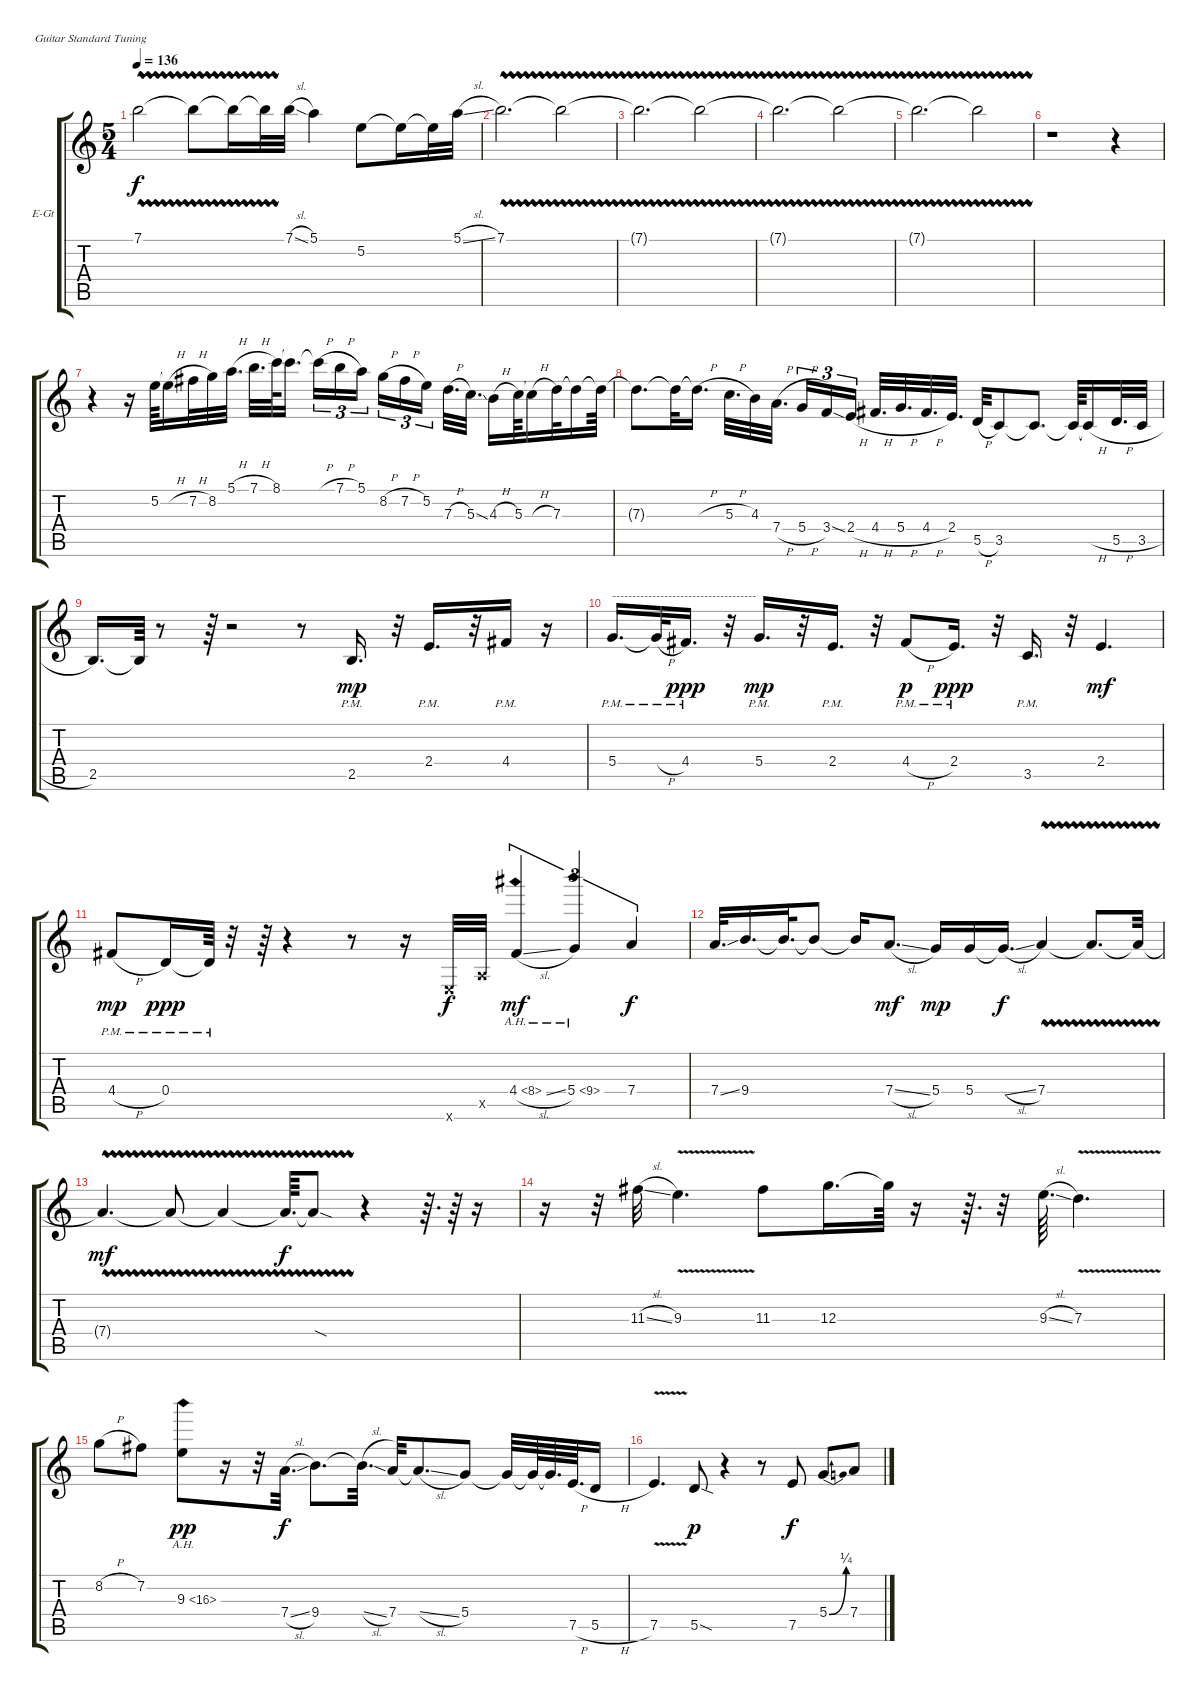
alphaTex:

\bracketExtendMode groupsimilarinstruments
\firstSystemTrackNameOrientation horizontal
\otherSystemsTrackNameOrientation horizontal
\track ("Lead w/chorus" "E-Gt") {instrument overdrivenguitar}
\staff {score tabs}
\tuning (E4 B3 G3 D3 A2 E2)
\ts (5 4)
\tempo 136
\clef g2
\ks c
7.1{vw t}.2{dy f} 7.1{vw t}.8 7.1{vw t}.16 7.1{vw t}.32 7.1{sl}.32 5.1.4 5.2.8 5.2{t}.16 5.2{t}.32 5.1{sl}.32 |
7.1{vw}.2{d} 7.1{vw t}.2 |
7.1{vw t}.2{d} 7.1{vw t}.2 |
7.1{vw t}.2{d} 7.1{vw t}.2 |
7.1{vw t}.2{d} 7.1{vw t}.2 |
r.1 r.4 |
r.4 r.16 5.2.64 5.2{h t}.16 7.2{h}.32 8.2.32 5.1{h}.32{d} 7.1{h}.32{d} 8.1.64 8.1{t}.16{d} 8.1{h t}.16{tu (3 2)} 7.1{h}.16{tu (3 2)} 5.1.16{tu (3 2)} 8.2{h}.16{tu (3 2)} 7.2{h}.16{tu (3 2)} 5.2.16{tu (3 2)} 7.3{h}.32{d} 5.3{ss}.32{d} 4.3{h}.16 5.3.64 5.3{h t}.16 7.3.32 7.3{t}.16 7.3{t}.64 |
7.3{t}.8{d} 7.3{t}.32 7.3{h t}.16{d} 5.3{h}.32{d} 4.3.32 7.4{h}.32{d} 5.4{h}.16{tu (3 2)} 3.4{ss}.16{tu (3 2)} 2.4{h}.16{tu (3 2)} 4.4{h}.32{d} 5.4{h}.32{d} 4.4{h}.32{d} 2.4.32{d} 5.5{h}.32 3.5.8 3.5{t}.8{d} 3.5{t}.64 3.5{h t}.16 5.5{h}.32{d} 3.5{h}.32 |
2.5.16{d} 2.5{t}.64 r.8 r.64 r.2 r.8 2.5{pm}.16{d dy mp} r.32 2.4{pm}.16{d} r.32 4.4{pm}.16 r.16 |
5.4{pm}.16{d txt "------------------------------------"} 5.4{h pm t}.32 4.4{pm}.16{d dy ppp} r.32 5.4{pm}.16{d dy mp} r.32 2.4{pm}.16{d} r.32 4.4{h pm}.8{dy p} 2.4{pm}.16{d dy ppp} r.32 3.5{pm}.16{d} r.32 2.4.4{d dy mf} |
4.4{h pm}.8{dy mp} 0.4{pm}.16{dy ppp} 0.4{pm t}.64 r.32 r.64 r.4 r.8 r.16 0.6{x}.32{dy f} 0.5{x}.32 4.4{ah 4 sl}.4{tu (3 2) dy mf} 5.4{ah 4}.4{tu (3 2)} 7.4.4{tu (3 2) dy f} |
7.4{ss}.32{d} 9.4.16{d} 9.4{t}.32{d} 9.4{t}.8 9.4{t}.16 7.4{sl}.8{d dy mf} 5.4.16{dy mp} 5.4.16 5.4{sl t}.16{d dy f} 7.4{vw}.4 7.4{vw t}.8{d} 7.4{vw t}.32 |
7.4{vw t}.4{d dy mf} 7.4{vw t}.8 7.4{vw t}.4 7.4{vw t}.64{d dy f} 7.4{vw sod t}.8 r.4 r.64{d} r.64 r.16 |
r.16 r.32 11.3{sl}.32 9.3{v}.4{d} 11.3.8 12.3.16{d} 12.3{t}.64 r.16 r.64{d} r.32 9.3{sl}.64{d} 7.3{v}.4{d} |
8.2{h}.8 7.2.8 9.3{ah 7}.8{dy pp} r.16 r.32 7.4{sl}.32{d dy f} 9.4.8{d} 9.4{sl t}.32{d} 7.4.32 7.4{sl t}.8{d} 5.4.8 5.4{t}.32 5.4{t}.64 5.4{t}.64{d} 7.5{h}.64{d} 5.5{h}.16 |
7.5{v}.4{d} 5.5{sod}.8{dy p} r.4 r.8 7.5.8{dy f} 5.4{be (bend 0 0 60 1)}.8 7.4.8
